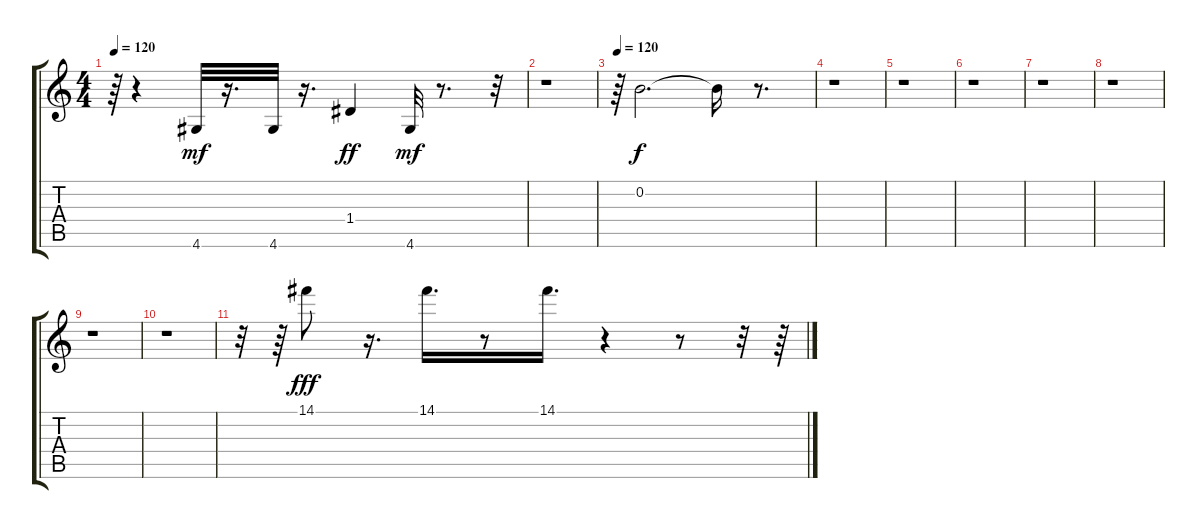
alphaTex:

\track "" {instrument acousticguitarsteel}
\staff {score tabs}
\tuning (E4 B3 G3 D3 A2 E2) {hide}
\ts (4 4)
\tempo 120
\clef g2
\ks c
r.64{dy mp} r.4 4.6.32{dy mf} r.16{d} 4.6.32 r.16{d} 1.4.4{dy ff} 4.6.32{dy mf} r.8{d} r.32 |
r.1 |
\tempo 120
r.64 0.2.2{d dy f} 0.2{t}.16 r.8{d} |
r.1 |
r.1 |
r.1 |
r.1 |
r.1 |
r.1 |
r.1 |
r.32 r.64 14.1.8{dy fff} r.16{d} 14.1.16{d} r.8 14.1.16{d} r.4 r.8 r.32 r.64
